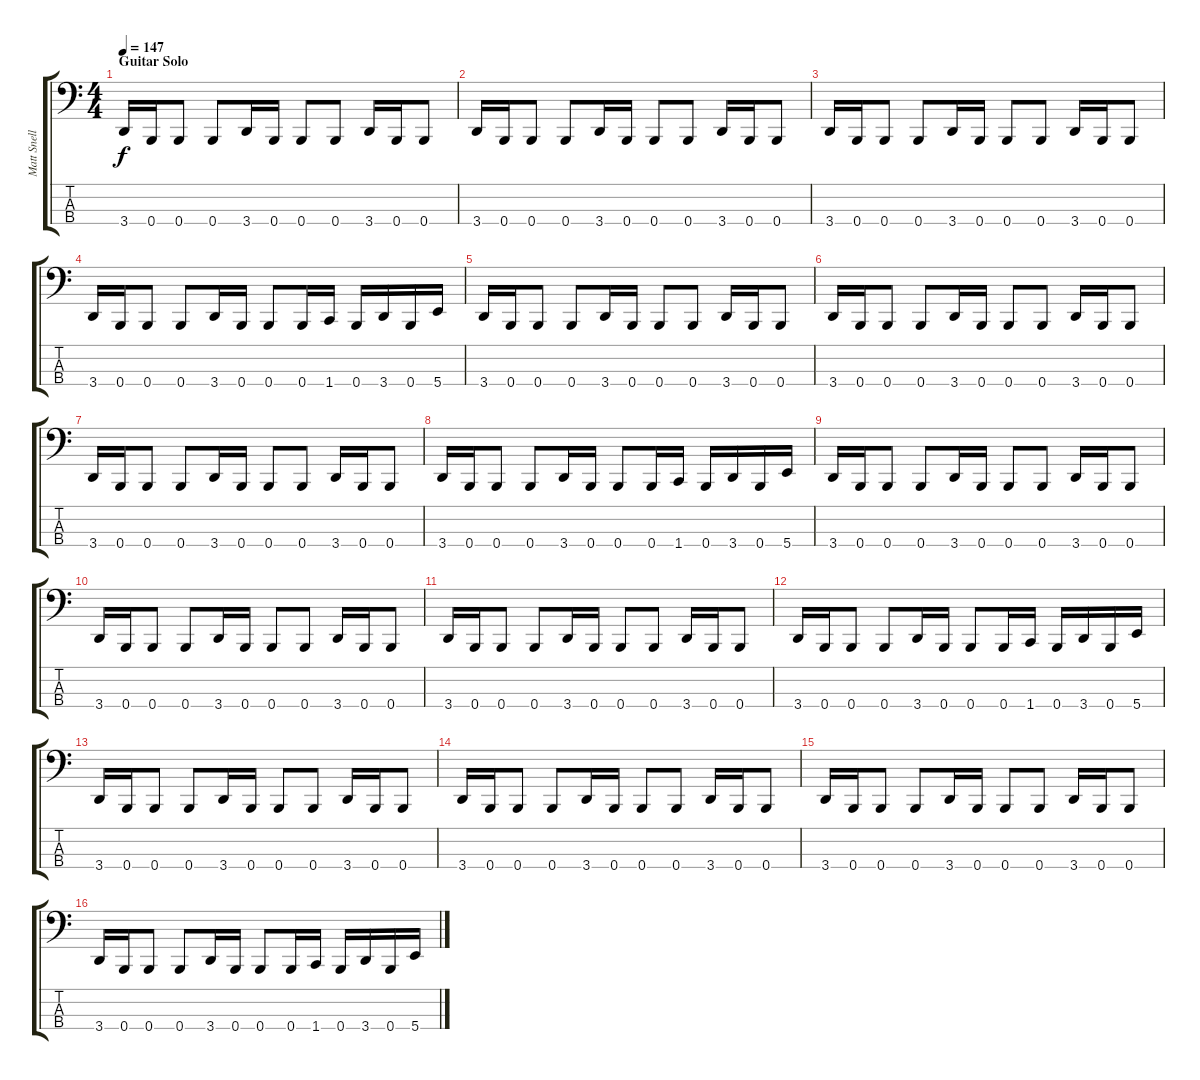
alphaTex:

\track ("Matt Snell (Bass)" "Matt Snell") {instrument electricbasspick}
\staff {score tabs}
\tuning (D2 A1 E1 B0) {hide}
\ts (4 4)
\section ("" "Guitar Solo")
\tempo 147
\clef f4
\ks c
3.4.16{dy f} 0.4.16 0.4.8 0.4.8 3.4.16 0.4.16 0.4.8 0.4.8 3.4.16 0.4.16 0.4.8 |
3.4.16 0.4.16 0.4.8 0.4.8 3.4.16 0.4.16 0.4.8 0.4.8 3.4.16 0.4.16 0.4.8 |
3.4.16 0.4.16 0.4.8 0.4.8 3.4.16 0.4.16 0.4.8 0.4.8 3.4.16 0.4.16 0.4.8 |
3.4.16 0.4.16 0.4.8 0.4.8 3.4.16 0.4.16 0.4.8 0.4.16 1.4.16 0.4.16 3.4.16 0.4.16 5.4.16 |
3.4.16 0.4.16 0.4.8 0.4.8 3.4.16 0.4.16 0.4.8 0.4.8 3.4.16 0.4.16 0.4.8 |
3.4.16 0.4.16 0.4.8 0.4.8 3.4.16 0.4.16 0.4.8 0.4.8 3.4.16 0.4.16 0.4.8 |
3.4.16 0.4.16 0.4.8 0.4.8 3.4.16 0.4.16 0.4.8 0.4.8 3.4.16 0.4.16 0.4.8 |
3.4.16 0.4.16 0.4.8 0.4.8 3.4.16 0.4.16 0.4.8 0.4.16 1.4.16 0.4.16 3.4.16 0.4.16 5.4.16 |
3.4.16 0.4.16 0.4.8 0.4.8 3.4.16 0.4.16 0.4.8 0.4.8 3.4.16 0.4.16 0.4.8 |
3.4.16 0.4.16 0.4.8 0.4.8 3.4.16 0.4.16 0.4.8 0.4.8 3.4.16 0.4.16 0.4.8 |
3.4.16 0.4.16 0.4.8 0.4.8 3.4.16 0.4.16 0.4.8 0.4.8 3.4.16 0.4.16 0.4.8 |
3.4.16 0.4.16 0.4.8 0.4.8 3.4.16 0.4.16 0.4.8 0.4.16 1.4.16 0.4.16 3.4.16 0.4.16 5.4.16 |
3.4.16 0.4.16 0.4.8 0.4.8 3.4.16 0.4.16 0.4.8 0.4.8 3.4.16 0.4.16 0.4.8 |
3.4.16 0.4.16 0.4.8 0.4.8 3.4.16 0.4.16 0.4.8 0.4.8 3.4.16 0.4.16 0.4.8 |
3.4.16 0.4.16 0.4.8 0.4.8 3.4.16 0.4.16 0.4.8 0.4.8 3.4.16 0.4.16 0.4.8 |
3.4.16 0.4.16 0.4.8 0.4.8 3.4.16 0.4.16 0.4.8 0.4.16 1.4.16 0.4.16 3.4.16 0.4.16 5.4.16
